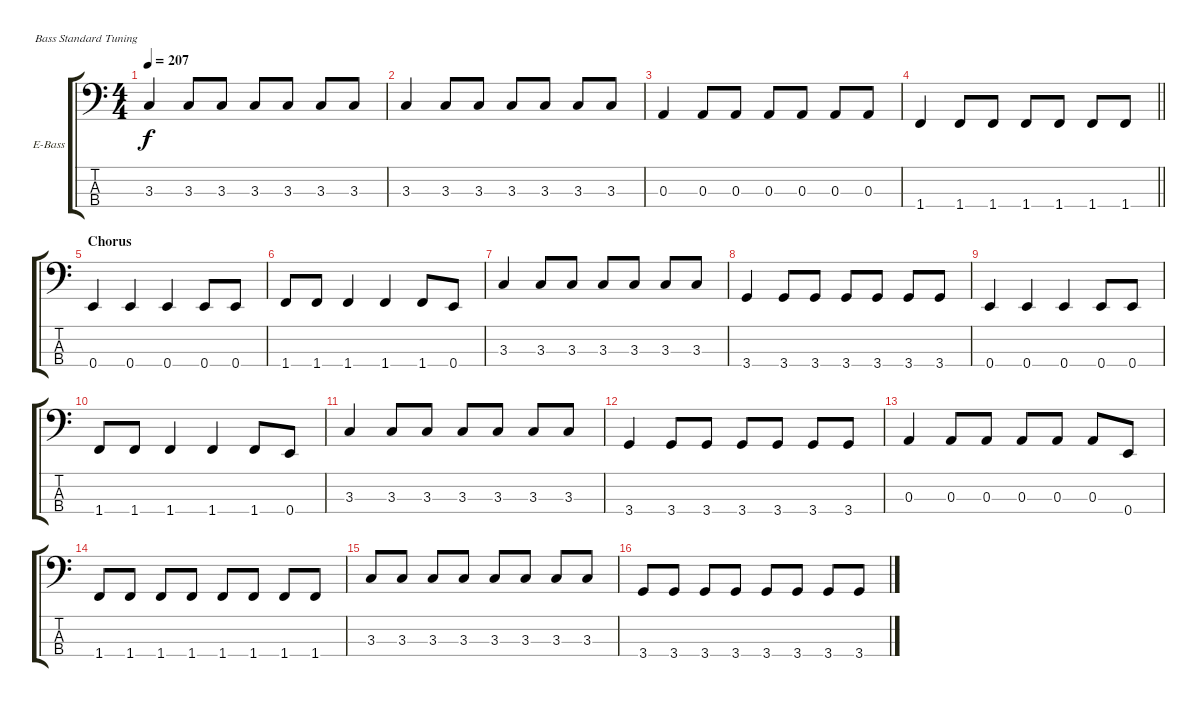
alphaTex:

\defaultSystemsLayout 4
\bracketExtendMode groupsimilarinstruments
\firstSystemTrackNameOrientation horizontal
\otherSystemsTrackNameOrientation horizontal
\track ("Bass" "E-Bass") {instrument electricbassfinger}
\staff {score tabs}
\tuning (G2 D2 A1 E1)
\ts (4 4)
\tempo 207
\clef f4
\ks c
3.3.4{dy f} 3.3.8 3.3.8 3.3.8 3.3.8 3.3.8 3.3.8 |
3.3.4 3.3.8 3.3.8 3.3.8 3.3.8 3.3.8 3.3.8 |
0.3.4 0.3.8 0.3.8 0.3.8 0.3.8 0.3.8 0.3.8 |
\barLineRight lightlight
1.4.4 1.4.8 1.4.8 1.4.8 1.4.8 1.4.8 1.4.8 |
\section ("" "Chorus")
0.4.4 0.4.4 0.4.4 0.4.8 0.4.8 |
1.4.8 1.4.8 1.4.4 1.4.4 1.4.8 0.4.8 |
3.3.4 3.3.8 3.3.8 3.3.8 3.3.8 3.3.8 3.3.8 |
3.4.4 3.4.8 3.4.8 3.4.8 3.4.8 3.4.8 3.4.8 |
0.4.4 0.4.4 0.4.4 0.4.8 0.4.8 |
1.4.8 1.4.8 1.4.4 1.4.4 1.4.8 0.4.8 |
3.3.4 3.3.8 3.3.8 3.3.8 3.3.8 3.3.8 3.3.8 |
3.4.4 3.4.8 3.4.8 3.4.8 3.4.8 3.4.8 3.4.8 |
0.3.4 0.3.8 0.3.8 0.3.8 0.3.8 0.3.8 0.4.8 |
1.4.8 1.4.8 1.4.8 1.4.8 1.4.8 1.4.8 1.4.8 1.4.8 |
3.3.8 3.3.8 3.3.8 3.3.8 3.3.8 3.3.8 3.3.8 3.3.8 |
3.4.8 3.4.8 3.4.8 3.4.8 3.4.8 3.4.8 3.4.8 3.4.8
